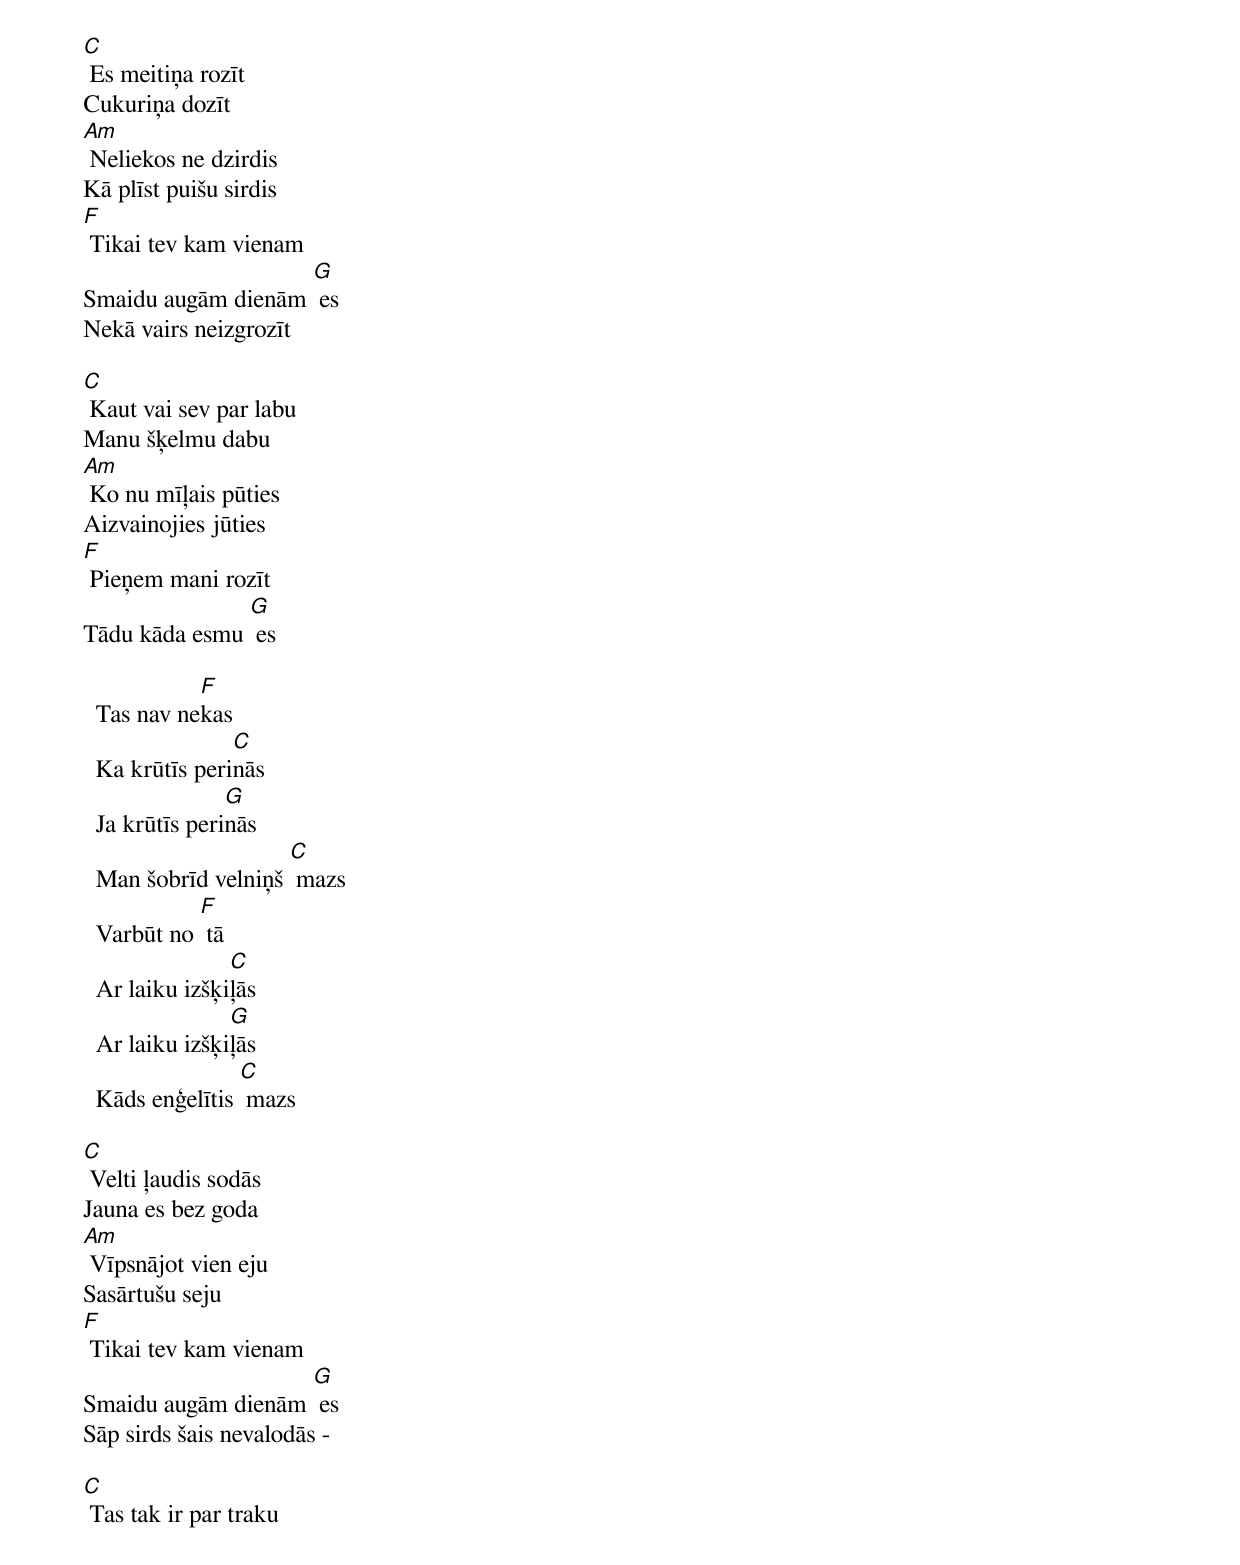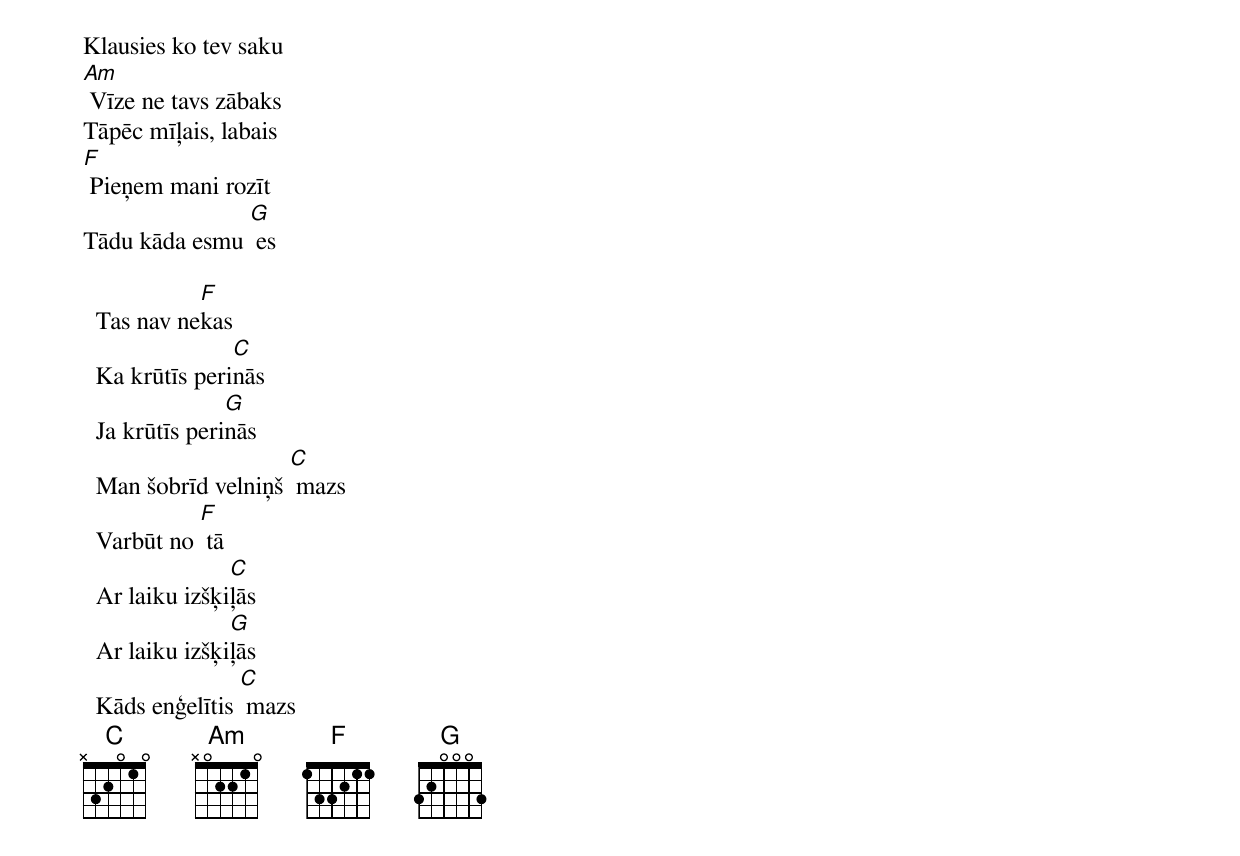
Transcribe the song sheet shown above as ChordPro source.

[C] Es meitiņa rozīt
Cukuriņa dozīt
[Am] Neliekos ne dzirdis
Kā plīst puišu sirdis
[F] Tikai tev kam vienam
Smaidu augām dienām [G] es
Nekā vairs neizgrozīt

[C] Kaut vai sev par labu
Manu šķelmu dabu
[Am] Ko nu mīļais pūties
Aizvainojies jūties
[F] Pieņem mani rozīt
Tādu kāda esmu [G] es

  Tas nav ne[F]kas
  Ka krūtīs peri[C]nās
  Ja krūtīs peri[G]nās
  Man šobrīd velniņš [C] mazs
  Varbūt no [F] tā
  Ar laiku izšķi[C]ļās
  Ar laiku izšķi[G]ļās
  Kāds enģelītis [C] mazs

[C] Velti ļaudis sodās
Jauna es bez goda
[Am] Vīpsnājot vien eju
Sasārtušu seju
[F] Tikai tev kam vienam
Smaidu augām dienām [G] es
Sāp sirds šais nevalodās -

[C] Tas tak ir par traku
Klausies ko tev saku
[Am] Vīze ne tavs zābaks
Tāpēc mīļais, labais
[F] Pieņem mani rozīt
Tādu kāda esmu [G] es

  Tas nav ne[F]kas
  Ka krūtīs peri[C]nās
  Ja krūtīs peri[G]nās
  Man šobrīd velniņš [C] mazs
  Varbūt no [F] tā
  Ar laiku izšķi[C]ļās
  Ar laiku izšķi[G]ļās
  Kāds enģelītis [C] mazs
